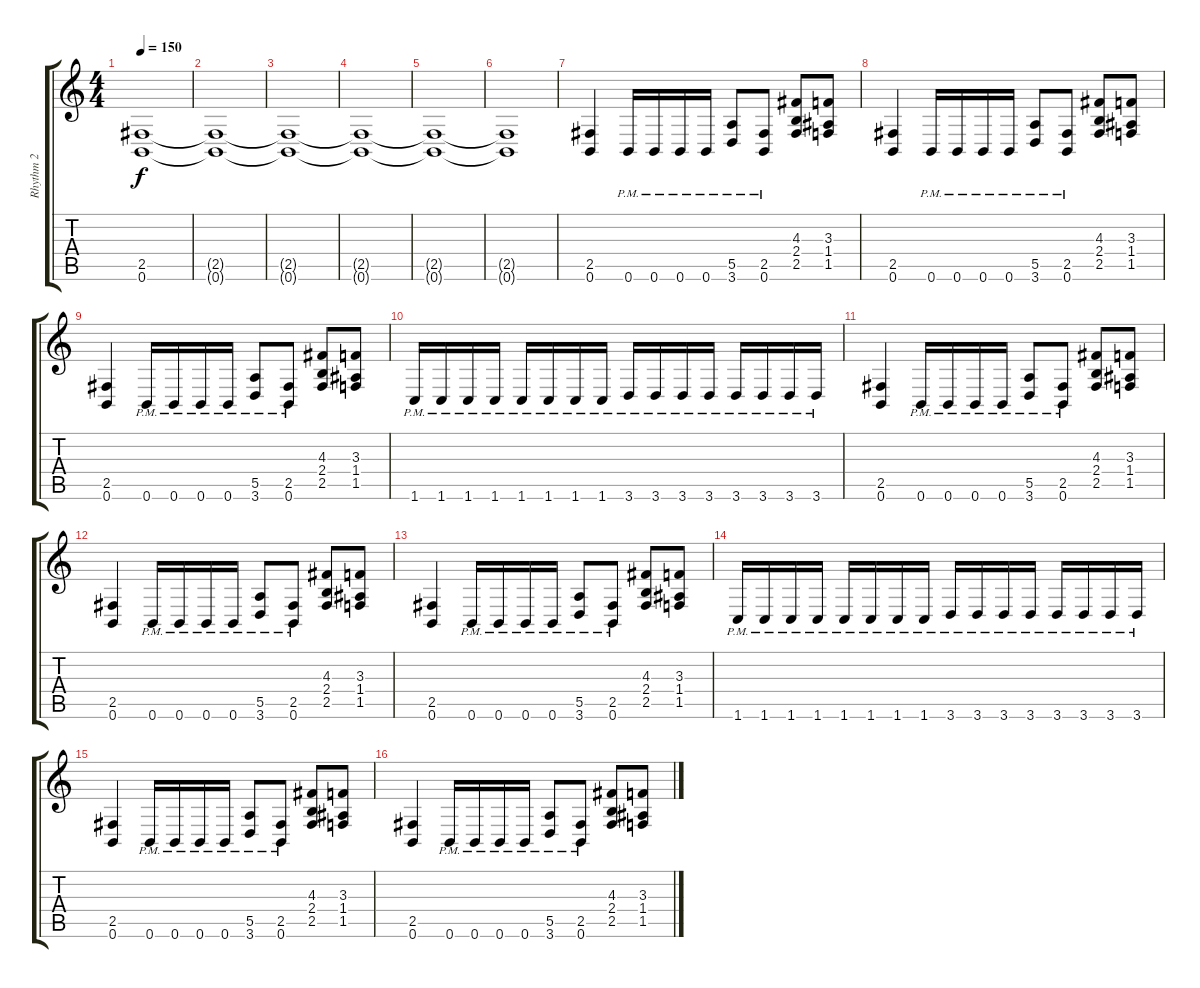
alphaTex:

\track ("Rhythm 2" "Rhythm 2") {instrument distortionguitar}
\staff {score tabs}
\tuning (B3 Gb3 D3 A2 E2 B1) {hide}
\ts (4 4)
\tempo 150
\clef g2
\ks c
(2.5{t} 0.6{t}).1{dy f} |
(2.5{t} 0.6{t}).1 |
(2.5{t} 0.6{t}).1 |
(2.5{t} 0.6{t}).1 |
(2.5{t} 0.6{t}).1 |
(2.5{t} 0.6{t}).1 |
(2.5 0.6).4 0.6{pm}.16 0.6{pm}.16 0.6{pm}.16 0.6{pm}.16 (5.5{pm} 3.6{pm}).8 (2.5{pm} 0.6{pm}).8 (4.3 2.4 2.5).8 (3.3 1.4 1.5).8 |
(2.5 0.6).4 0.6{pm}.16 0.6{pm}.16 0.6{pm}.16 0.6{pm}.16 (5.5{pm} 3.6{pm}).8 (2.5{pm} 0.6{pm}).8 (4.3 2.4 2.5).8 (3.3 1.4 1.5).8 |
(2.5 0.6).4 0.6{pm}.16 0.6{pm}.16 0.6{pm}.16 0.6{pm}.16 (5.5{pm} 3.6{pm}).8 (2.5{pm} 0.6{pm}).8 (4.3 2.4 2.5).8 (3.3 1.4 1.5).8 |
1.6{pm}.16 1.6{pm}.16 1.6{pm}.16 1.6{pm}.16 1.6{pm}.16 1.6{pm}.16 1.6{pm}.16 1.6{pm}.16 3.6{pm}.16 3.6{pm}.16 3.6{pm}.16 3.6{pm}.16 3.6{pm}.16 3.6{pm}.16 3.6{pm}.16 3.6{pm}.16 |
(2.5 0.6).4 0.6{pm}.16 0.6{pm}.16 0.6{pm}.16 0.6{pm}.16 (5.5{pm} 3.6{pm}).8 (2.5{pm} 0.6{pm}).8 (4.3 2.4 2.5).8 (3.3 1.4 1.5).8 |
(2.5 0.6).4 0.6{pm}.16 0.6{pm}.16 0.6{pm}.16 0.6{pm}.16 (5.5{pm} 3.6{pm}).8 (2.5{pm} 0.6{pm}).8 (4.3 2.4 2.5).8 (3.3 1.4 1.5).8 |
(2.5 0.6).4 0.6{pm}.16 0.6{pm}.16 0.6{pm}.16 0.6{pm}.16 (5.5{pm} 3.6{pm}).8 (2.5{pm} 0.6{pm}).8 (4.3 2.4 2.5).8 (3.3 1.4 1.5).8 |
1.6{pm}.16 1.6{pm}.16 1.6{pm}.16 1.6{pm}.16 1.6{pm}.16 1.6{pm}.16 1.6{pm}.16 1.6{pm}.16 3.6{pm}.16 3.6{pm}.16 3.6{pm}.16 3.6{pm}.16 3.6{pm}.16 3.6{pm}.16 3.6{pm}.16 3.6{pm}.16 |
(2.5 0.6).4 0.6{pm}.16 0.6{pm}.16 0.6{pm}.16 0.6{pm}.16 (5.5{pm} 3.6{pm}).8 (2.5{pm} 0.6{pm}).8 (4.3 2.4 2.5).8 (3.3 1.4 1.5).8 |
(2.5 0.6).4 0.6{pm}.16 0.6{pm}.16 0.6{pm}.16 0.6{pm}.16 (5.5{pm} 3.6{pm}).8 (2.5{pm} 0.6{pm}).8 (4.3 2.4 2.5).8 (3.3 1.4 1.5).8
